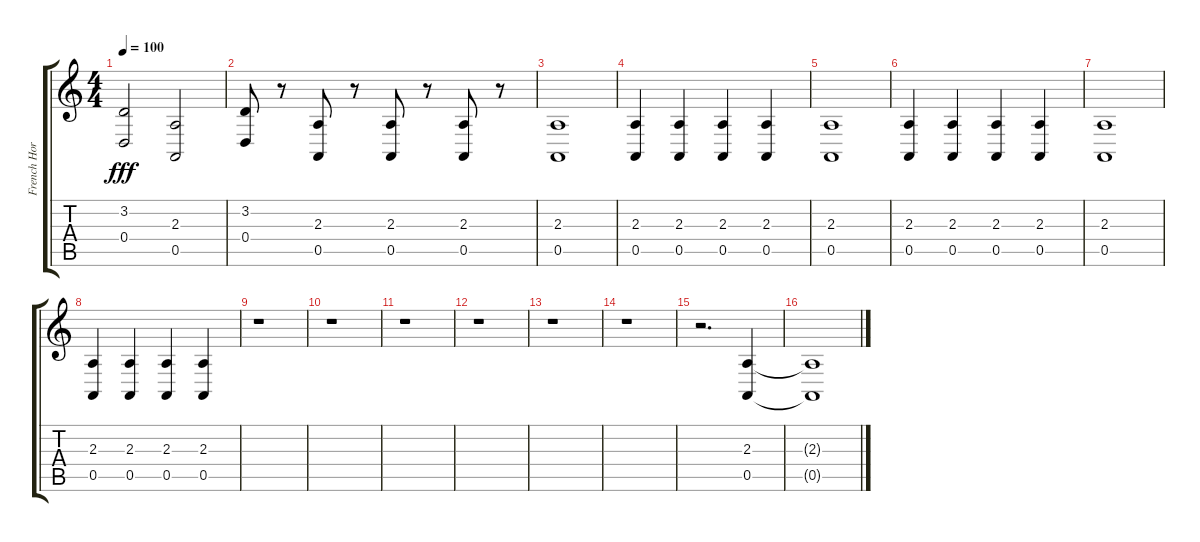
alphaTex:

\track ("French Horn" "French Hor") {instrument frenchhorn}
\staff {score tabs}
\tuning (E4 B3 G3 D3 A2 E2) {hide}
\ts (4 4)
\tempo 100
\clef g2
\ks c
(3.2{t} 0.4{t}).2{dy fff} (2.3 0.5).2 |
(3.2 0.4).8 r.8 (2.3 0.5).8 r.8 (2.3 0.5).8 r.8 (2.3 0.5).8 r.8 |
(2.3 0.5).1 |
(2.3 0.5).4 (2.3 0.5).4 (2.3 0.5).4 (2.3 0.5).4 |
(2.3 0.5).1 |
(2.3 0.5).4 (2.3 0.5).4 (2.3 0.5).4 (2.3 0.5).4 |
(2.3 0.5).1 |
(2.3 0.5).4 (2.3 0.5).4 (2.3 0.5).4 (2.3 0.5).4 |
r.1 |
r.1 |
r.1 |
r.1 |
r.1 |
r.1 |
r.2{d} (2.3 0.5).4 |
(2.3{t} 0.5{t}).1
